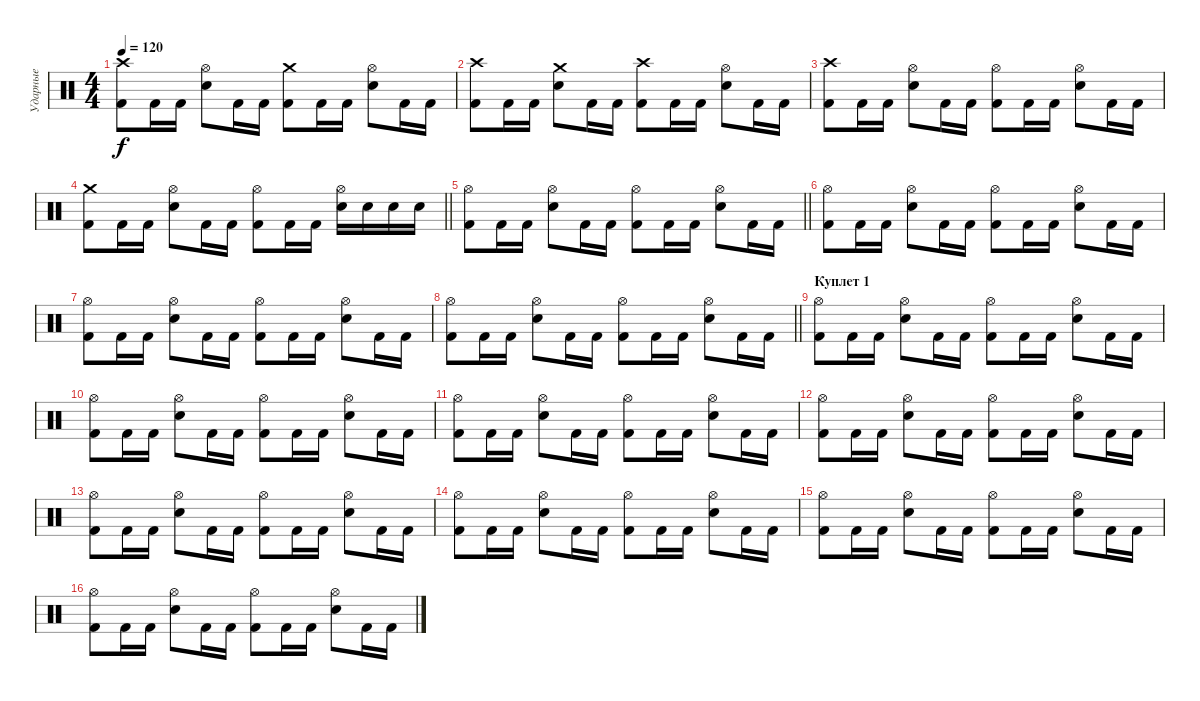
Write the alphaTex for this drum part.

\track ("Ударные" "Ударные") {instrument percussion}
\staff {score}
\articulation defaults
\ts (4 4)
\tempo 120
\clef neutral
\ks c
("Crash high (hit)" "Kick (hit) 2").8{dy f} "Kick (hit) 2".16 "Kick (hit) 2".16 ("Hi-Hat (open)" "Electric Snare (hit)").8 "Kick (hit) 2".16 "Kick (hit) 2".16 ("Crash medium (hit)" "Kick (hit) 2").8 "Kick (hit) 2".16 "Kick (hit) 2".16 ("Hi-Hat (open)" "Electric Snare (hit)").8 "Kick (hit) 2".16 "Kick (hit) 2".16 |
("Crash high (hit)" "Kick (hit) 2").8 "Kick (hit) 2".16 "Kick (hit) 2".16 ("Crash medium (hit)" "Electric Snare (hit)").8 "Kick (hit) 2".16 "Kick (hit) 2".16 ("Crash high (hit)" "Kick (hit) 2").8 "Kick (hit) 2".16 "Kick (hit) 2".16 ("Hi-Hat (open)" "Electric Snare (hit)").8 "Kick (hit) 2".16 "Kick (hit) 2".16 |
("Crash high (hit)" "Kick (hit) 2").8 "Kick (hit) 2".16 "Kick (hit) 2".16 ("Hi-Hat (open)" "Electric Snare (hit)").8 "Kick (hit) 2".16 "Kick (hit) 2".16 ("Hi-Hat (open)" "Kick (hit) 2").8 "Kick (hit) 2".16 "Kick (hit) 2".16 ("Hi-Hat (open)" "Electric Snare (hit)").8 "Kick (hit) 2".16 "Kick (hit) 2".16 |
\barLineRight lightlight
("Crash medium (hit)" "Kick (hit) 2").8 "Kick (hit) 2".16 "Kick (hit) 2".16 ("Hi-Hat (open)" "Electric Snare (hit)").8 "Kick (hit) 2".16 "Kick (hit) 2".16 ("Hi-Hat (open)" "Kick (hit) 2").8 "Kick (hit) 2".16 "Kick (hit) 2".16 ("Hi-Hat (open)" "Electric Snare (hit)").16 "Electric Snare (hit)".16 "Electric Snare (hit)".16 "Electric Snare (hit)".16 |
\barLineRight lightlight
("Hi-Hat (open)" "Kick (hit) 2").8 "Kick (hit) 2".16 "Kick (hit) 2".16 ("Hi-Hat (open)" "Electric Snare (hit)").8 "Kick (hit) 2".16 "Kick (hit) 2".16 ("Hi-Hat (open)" "Kick (hit) 2").8 "Kick (hit) 2".16 "Kick (hit) 2".16 ("Hi-Hat (open)" "Electric Snare (hit)").8 "Kick (hit) 2".16 "Kick (hit) 2".16 |
("Hi-Hat (open)" "Kick (hit) 2").8 "Kick (hit) 2".16 "Kick (hit) 2".16 ("Hi-Hat (open)" "Electric Snare (hit)").8 "Kick (hit) 2".16 "Kick (hit) 2".16 ("Hi-Hat (open)" "Kick (hit) 2").8 "Kick (hit) 2".16 "Kick (hit) 2".16 ("Hi-Hat (open)" "Electric Snare (hit)").8 "Kick (hit) 2".16 "Kick (hit) 2".16 |
("Hi-Hat (open)" "Kick (hit) 2").8 "Kick (hit) 2".16 "Kick (hit) 2".16 ("Hi-Hat (open)" "Electric Snare (hit)").8 "Kick (hit) 2".16 "Kick (hit) 2".16 ("Hi-Hat (open)" "Kick (hit) 2").8 "Kick (hit) 2".16 "Kick (hit) 2".16 ("Hi-Hat (open)" "Electric Snare (hit)").8 "Kick (hit) 2".16 "Kick (hit) 2".16 |
\barLineRight lightlight
("Hi-Hat (open)" "Kick (hit) 2").8 "Kick (hit) 2".16 "Kick (hit) 2".16 ("Hi-Hat (open)" "Electric Snare (hit)").8 "Kick (hit) 2".16 "Kick (hit) 2".16 ("Hi-Hat (open)" "Kick (hit) 2").8 "Kick (hit) 2".16 "Kick (hit) 2".16 ("Hi-Hat (open)" "Electric Snare (hit)").8 "Kick (hit) 2".16 "Kick (hit) 2".16 |
\section ("" "Куплет 1")
("Hi-Hat (open)" "Kick (hit) 2").8 "Kick (hit) 2".16 "Kick (hit) 2".16 ("Hi-Hat (open)" "Electric Snare (hit)").8 "Kick (hit) 2".16 "Kick (hit) 2".16 ("Hi-Hat (open)" "Kick (hit) 2").8 "Kick (hit) 2".16 "Kick (hit) 2".16 ("Hi-Hat (open)" "Electric Snare (hit)").8 "Kick (hit) 2".16 "Kick (hit) 2".16 |
("Hi-Hat (open)" "Kick (hit) 2").8 "Kick (hit) 2".16 "Kick (hit) 2".16 ("Hi-Hat (open)" "Electric Snare (hit)").8 "Kick (hit) 2".16 "Kick (hit) 2".16 ("Hi-Hat (open)" "Kick (hit) 2").8 "Kick (hit) 2".16 "Kick (hit) 2".16 ("Hi-Hat (open)" "Electric Snare (hit)").8 "Kick (hit) 2".16 "Kick (hit) 2".16 |
("Hi-Hat (open)" "Kick (hit) 2").8 "Kick (hit) 2".16 "Kick (hit) 2".16 ("Hi-Hat (open)" "Electric Snare (hit)").8 "Kick (hit) 2".16 "Kick (hit) 2".16 ("Hi-Hat (open)" "Kick (hit) 2").8 "Kick (hit) 2".16 "Kick (hit) 2".16 ("Hi-Hat (open)" "Electric Snare (hit)").8 "Kick (hit) 2".16 "Kick (hit) 2".16 |
("Hi-Hat (open)" "Kick (hit) 2").8 "Kick (hit) 2".16 "Kick (hit) 2".16 ("Hi-Hat (open)" "Electric Snare (hit)").8 "Kick (hit) 2".16 "Kick (hit) 2".16 ("Hi-Hat (open)" "Kick (hit) 2").8 "Kick (hit) 2".16 "Kick (hit) 2".16 ("Hi-Hat (open)" "Electric Snare (hit)").8 "Kick (hit) 2".16 "Kick (hit) 2".16 |
("Hi-Hat (open)" "Kick (hit) 2").8 "Kick (hit) 2".16 "Kick (hit) 2".16 ("Hi-Hat (open)" "Electric Snare (hit)").8 "Kick (hit) 2".16 "Kick (hit) 2".16 ("Hi-Hat (open)" "Kick (hit) 2").8 "Kick (hit) 2".16 "Kick (hit) 2".16 ("Hi-Hat (open)" "Electric Snare (hit)").8 "Kick (hit) 2".16 "Kick (hit) 2".16 |
("Hi-Hat (open)" "Kick (hit) 2").8 "Kick (hit) 2".16 "Kick (hit) 2".16 ("Hi-Hat (open)" "Electric Snare (hit)").8 "Kick (hit) 2".16 "Kick (hit) 2".16 ("Hi-Hat (open)" "Kick (hit) 2").8 "Kick (hit) 2".16 "Kick (hit) 2".16 ("Hi-Hat (open)" "Electric Snare (hit)").8 "Kick (hit) 2".16 "Kick (hit) 2".16 |
("Hi-Hat (open)" "Kick (hit) 2").8 "Kick (hit) 2".16 "Kick (hit) 2".16 ("Hi-Hat (open)" "Electric Snare (hit)").8 "Kick (hit) 2".16 "Kick (hit) 2".16 ("Hi-Hat (open)" "Kick (hit) 2").8 "Kick (hit) 2".16 "Kick (hit) 2".16 ("Hi-Hat (open)" "Electric Snare (hit)").8 "Kick (hit) 2".16 "Kick (hit) 2".16 |
("Hi-Hat (open)" "Kick (hit) 2").8 "Kick (hit) 2".16 "Kick (hit) 2".16 ("Hi-Hat (open)" "Electric Snare (hit)").8 "Kick (hit) 2".16 "Kick (hit) 2".16 ("Hi-Hat (open)" "Kick (hit) 2").8 "Kick (hit) 2".16 "Kick (hit) 2".16 ("Hi-Hat (open)" "Electric Snare (hit)").8 "Kick (hit) 2".16 "Kick (hit) 2".16
